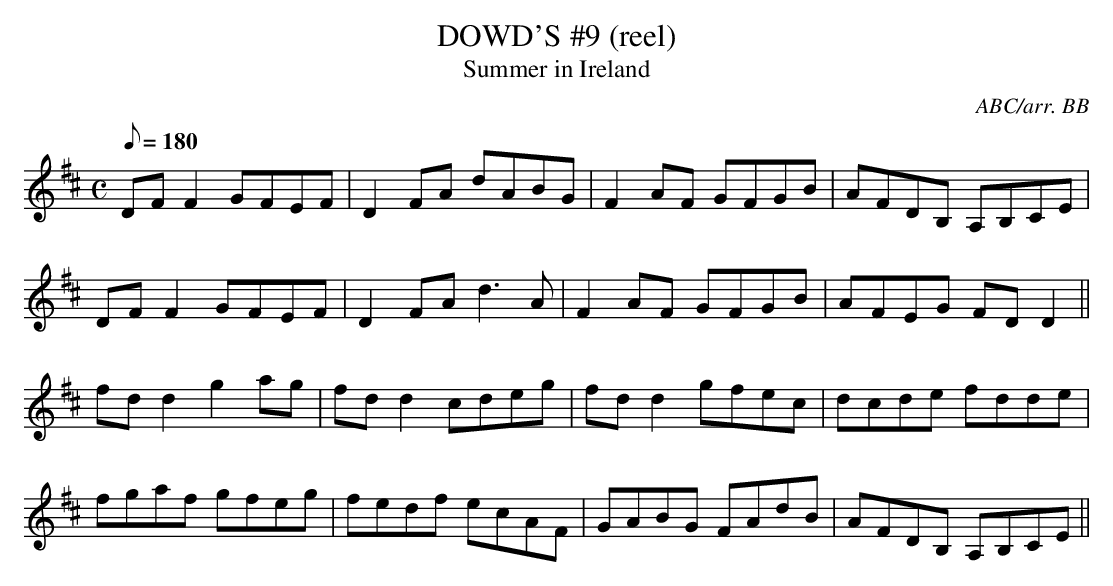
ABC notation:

X:1
T:DOWD'S #9 (reel)
T:Summer in Ireland
C:ABC/arr. BB
L:1/8
M:C
Q:180
K:D
DFF2 GFEF|D2FA dABG|F2AF GFGB|AFDB, A,B,CE|
DFF2 GFEF|D2FA d3A|F2AF GFGB|AFEG FDD2 ||
fdd2 g2ag|fdd2 cdeg|fdd2 gfec|dcde fdde|
fgaf gfeg|fedf ecAF|GABG FAdB|AFDB, A,B,CE ||
